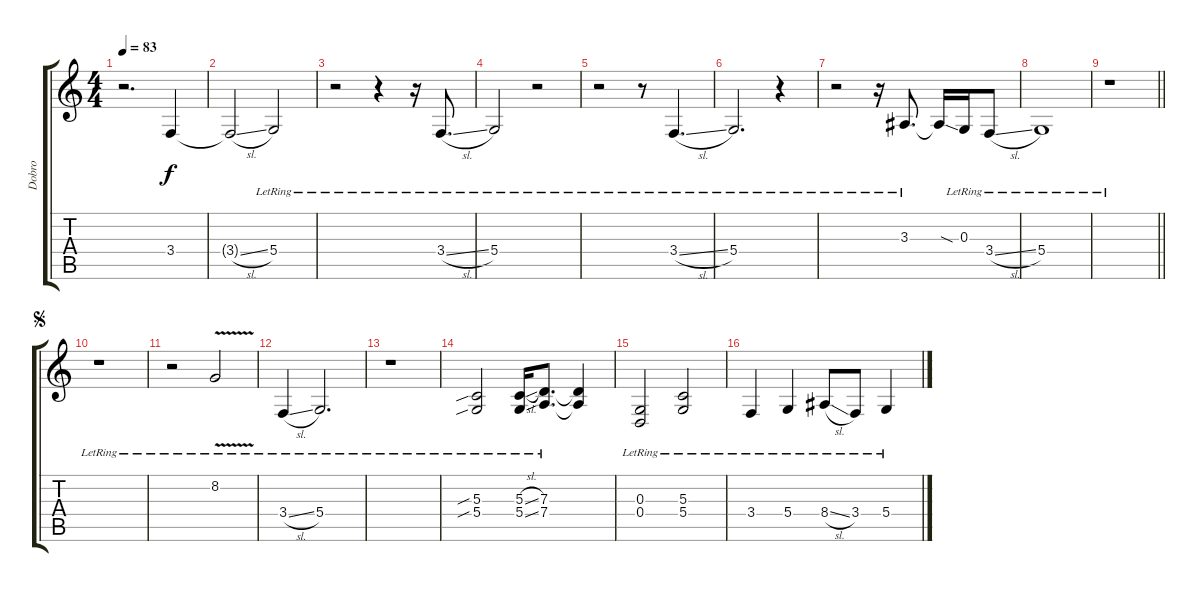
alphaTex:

\track ("Dobro" "Dobro") {instrument pad6metallic}
\staff {score tabs}
\tuning (D4 B3 G3 D3 G2 D2) {hide}
\ts (4 4)
\tempo 83
\clef g2
\ks c
r.2{d dy f instrument pad6metallic} 3.4.4 |
3.4{sl t}.2 5.4{lr}.2 |
r.2 r.4 r.16 3.4{sl lr}.8{d} |
5.4{lr}.2 r.2 |
r.2 r.8 3.4{sl lr}.4{d} |
5.4{lr}.2{d} r.4 |
r.2 r.16 3.3{lr}.8{d} 3.3{sod t}.16 0.3{lr}.16 3.4{sl lr}.8 |
5.4{lr}.1 |
\barLineRight lightlight
r.1 |
\jump segno
r.1 |
r.2 8.2{v lr}.2 |
3.4{sl lr}.4 5.4{lr}.2{d} |
r.1 |
(5.3{sib lr} 5.4{sib lr}).2 (5.3{sl lr} 5.4{ss lr}).16 (7.3{lr} 7.4{lr}).8{d} (7.3{t} 7.4{t}).4 |
(0.3{lr} 0.4{lr}).2 (5.3{lr} 5.4{lr}).2 |
3.4{lr}.4 5.4{lr}.4 8.4{sl lr}.8 3.4{lr}.8 5.4{lr}.4
